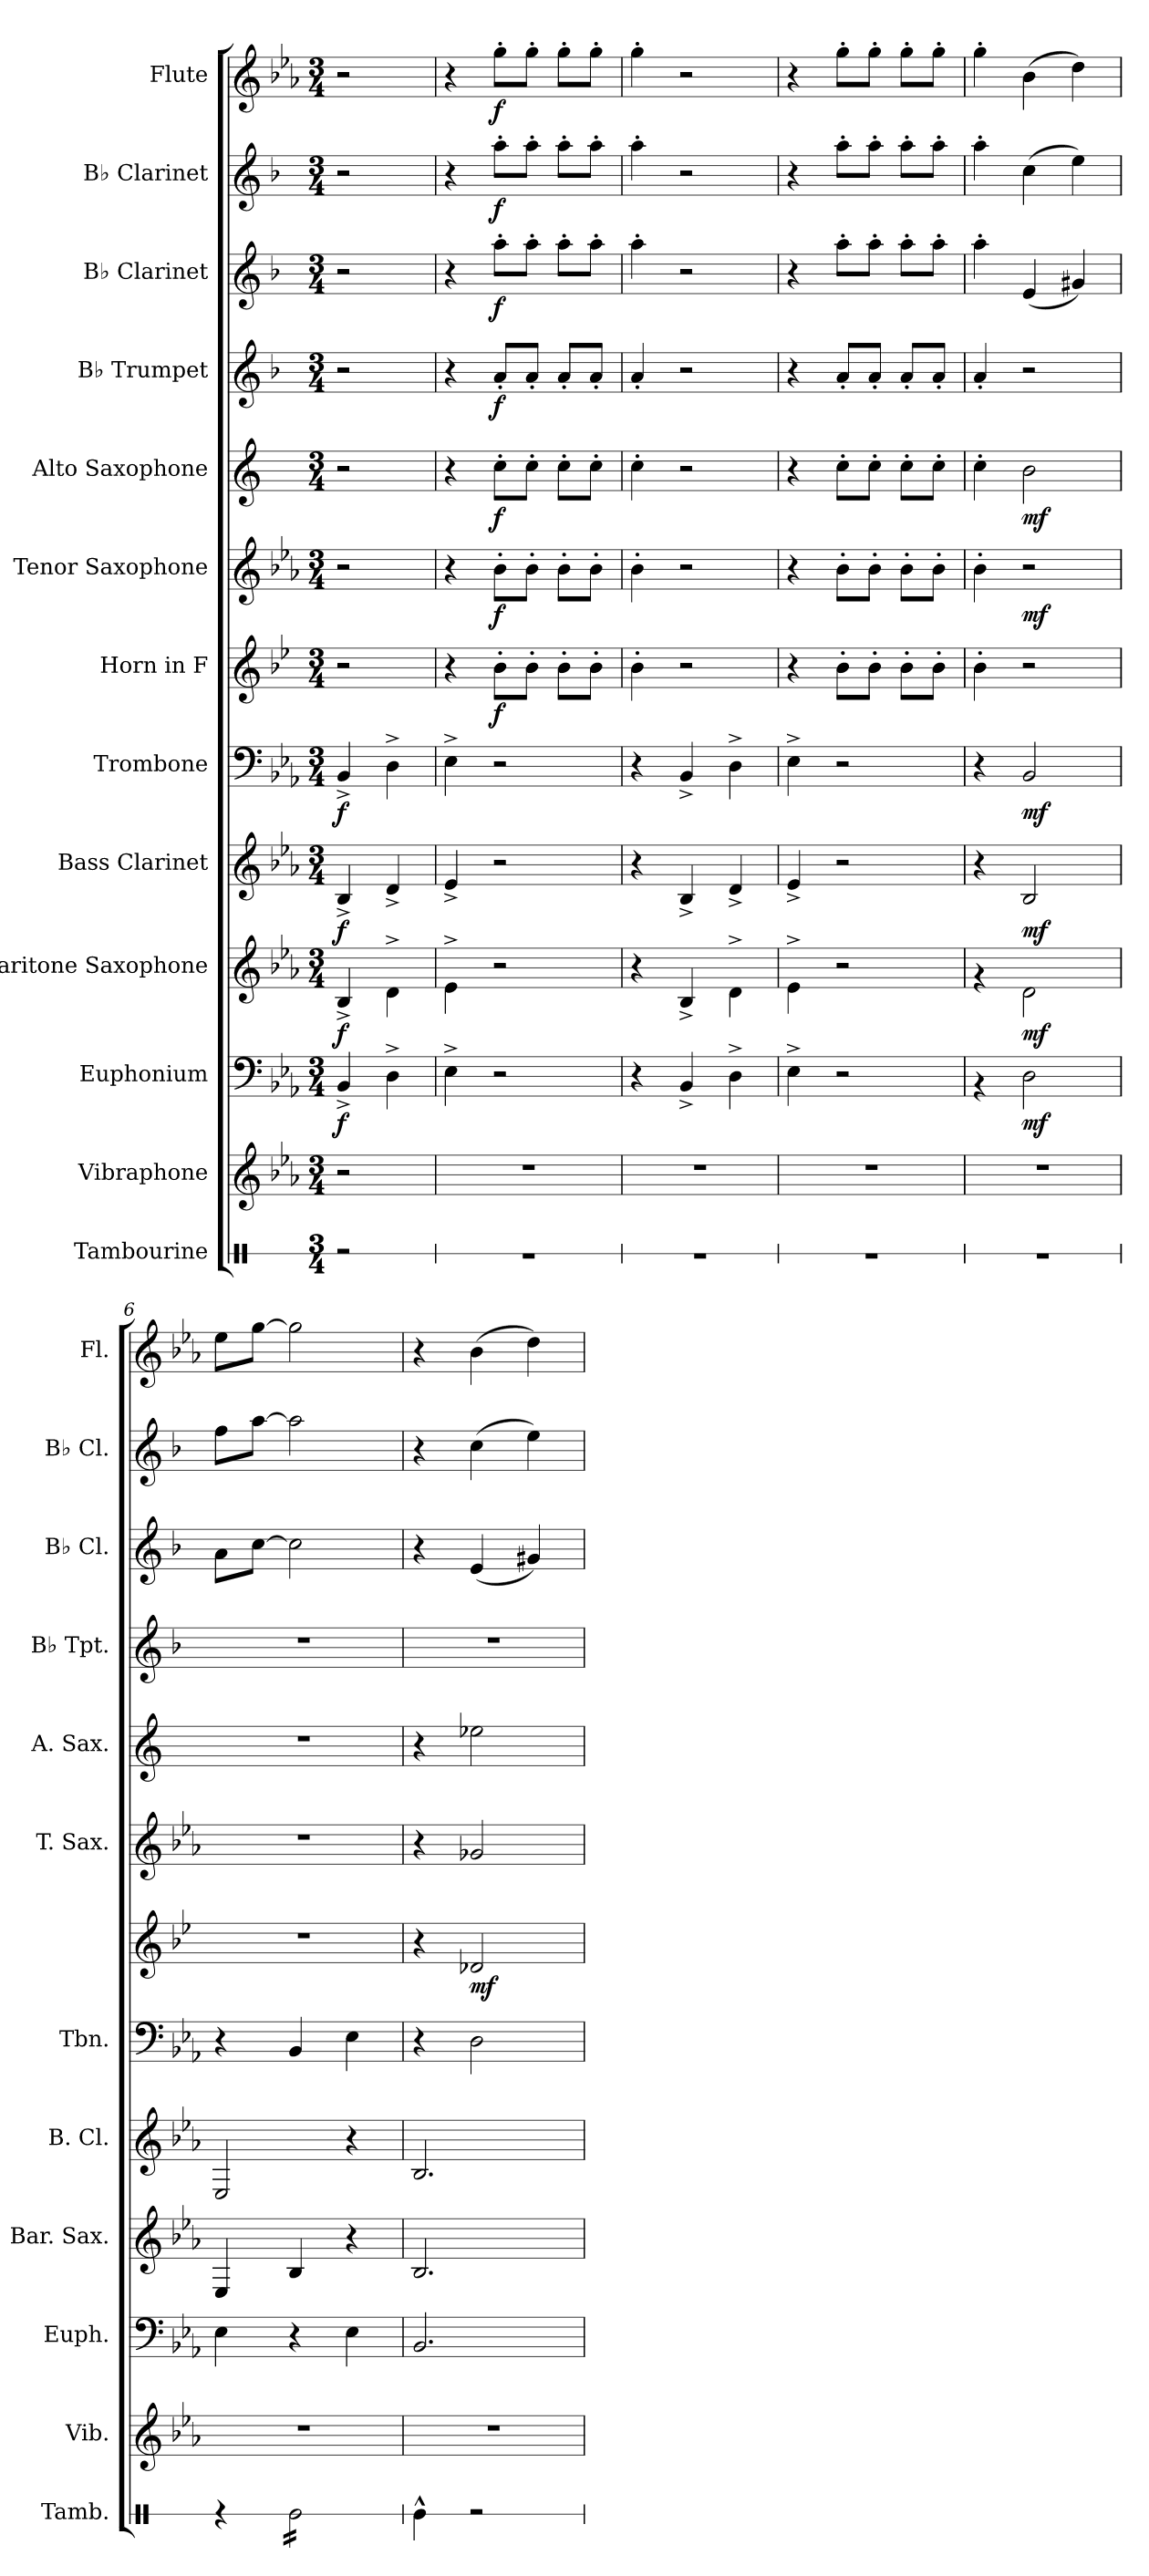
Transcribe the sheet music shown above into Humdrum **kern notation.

**kern	**kern	**kern	**dynam	**kern	**dynam	**kern	**dynam	**kern	**dynam	**kern	**dynam	**kern	**dynam	**kern	**dynam	**kern	**dynam	**kern	**dynam	**kern	**dynam	**kern	**dynam
*part13	*part12	*part11	*part11	*part10	*part10	*part9	*part9	*part8	*part8	*part7	*part7	*part6	*part6	*part5	*part5	*part4	*part4	*part3	*part3	*part2	*part2	*part1	*part1
*staff13	*staff12	*staff11	*staff11	*staff10	*staff10	*staff9	*staff9	*staff8	*staff8	*staff7	*staff7	*staff6	*staff6	*staff5	*staff5	*staff4	*staff4	*staff3	*staff3	*staff2	*staff2	*staff1	*staff1
*I"Tambourine	*I"Vibraphone	*I"Euphonium	*	*I"Baritone Saxophone	*	*I"Bass Clarinet	*	*I"Trombone	*	*I"Horn in F	*	*I"Tenor Saxophone	*	*I"Alto Saxophone	*	*I"B♭ Trumpet	*	*I"B♭ Clarinet	*	*I"B♭ Clarinet	*	*I"Flute	*
*I'Tamb.	*I'Vib.	*I'Euph.	*	*I'Bar. Sax.	*	*I'B. Cl.	*	*I'Tbn.	*	*	*	*I'T. Sax.	*	*I'A. Sax.	*	*I'B♭ Tpt.	*	*I'B♭ Cl.	*	*I'B♭ Cl.	*	*I'Fl.	*
*stria1	*	*	*	*	*	*	*	*	*	*	*	*	*	*	*	*	*	*	*	*	*	*	*
*clefX	*clefG2	*clefF4	*	*clefG2	*	*clefG2	*	*clefF4	*	*clefG2	*	*clefG2	*	*clefG2	*	*clefG2	*	*clefG2	*	*clefG2	*	*clefG2	*
*	*	*	*	*ITrd12c21	*	*ITrd8c14	*	*	*	*ITrd4c7	*	*ITrd8c14	*	*ITrd5c9	*	*ITrd1c2	*	*ITrd1c2	*	*ITrd1c2	*	*	*
*k[]	*k[b-e-a-]	*k[b-e-a-]	*	*k[b-e-a-]	*	*k[b-e-a-]	*	*k[b-e-a-]	*	*k[b-e-a-]	*	*k[b-e-a-]	*	*k[b-e-a-]	*	*k[b-e-a-]	*	*k[b-e-a-]	*	*k[b-e-a-]	*	*k[b-e-a-]	*
*M3/4	*M3/4	*M3/4	*	*M3/4	*	*M3/4	*	*M3/4	*	*M3/4	*	*M3/4	*	*M3/4	*	*M3/4	*	*M3/4	*	*M3/4	*	*M3/4	*
*MM200	*MM200	*MM200	*	*MM200	*	*MM200	*	*MM200	*	*MM200	*	*MM200	*	*MM200	*	*MM200	*	*MM200	*	*MM200	*	*MM200	*
=1	=1	=1	=1	=1	=1	=1	=1	=1	=1	=1	=1	=1	=1	=1	=1	=1	=1	=1	=1	=1	=1	=1	=1
!	!	!	!LO:DY:b	!	!LO:DY:b	!	!LO:DY:b	!	!LO:DY:b	!	!	!	!	!	!	!	!	!	!	!	!	!	!
2r	2r	4BB-^/	f	4BB-^/	f	4BB-^/	f	4BB-^/	f	2r	.	2r	.	2r	.	2r	.	2r	.	2r	.	2r	.
.	.	4D^\	.	4D^\	.	4D^/	.	4D^\	.	.	.	.	.	.	.	.	.	.	.	.	.	.	.
=2	=2	=2	=2	=2	=2	=2	=2	=2	=2	=2	=2	=2	=2	=2	=2	=2	=2	=2	=2	=2	=2	=2	=2
2.r	2.r	4E-^\	.	4E-^\	.	4E-^/	.	4E-^\	.	4r	.	4r	.	4r	.	4r	.	4r	.	4r	.	4r	.
!	!	!	!	!	!	!	!	!	!	!	!LO:DY:b	!	!LO:DY:b	!	!LO:DY:b	!	!LO:DY:b	!	!LO:DY:b	!	!LO:DY:b	!	!LO:DY:b
.	.	2r	.	2r	.	2r	.	2r	.	8e-'\L	f	8B-'\L	f	8e-'\L	f	8g'/L	f	8gg'\L	f	8gg'\L	f	8gg'\L	f
.	.	.	.	.	.	.	.	.	.	8e-'\J	.	8B-'\J	.	8e-'\J	.	8g'/J	.	8gg'\J	.	8gg'\J	.	8gg'\J	.
.	.	.	.	.	.	.	.	.	.	8e-'\L	.	8B-'\L	.	8e-'\L	.	8g'/L	.	8gg'\L	.	8gg'\L	.	8gg'\L	.
.	.	.	.	.	.	.	.	.	.	8e-'\J	.	8B-'\J	.	8e-'\J	.	8g'/J	.	8gg'\J	.	8gg'\J	.	8gg'\J	.
=3	=3	=3	=3	=3	=3	=3	=3	=3	=3	=3	=3	=3	=3	=3	=3	=3	=3	=3	=3	=3	=3	=3	=3
2.r	2.r	4r	.	4r	.	4r	.	4r	.	4e-'\	.	4B-'\	.	4e-'\	.	4g'/	.	4gg'\	.	4gg'\	.	4gg'\	.
.	.	4BB-^/	.	4BB-^/	.	4BB-^/	.	4BB-^/	.	2r	.	2r	.	2r	.	2r	.	2r	.	2r	.	2r	.
.	.	4D^\	.	4D^\	.	4D^/	.	4D^\	.	.	.	.	.	.	.	.	.	.	.	.	.	.	.
=4	=4	=4	=4	=4	=4	=4	=4	=4	=4	=4	=4	=4	=4	=4	=4	=4	=4	=4	=4	=4	=4	=4	=4
2.r	2.r	4E-^\	.	4E-^\	.	4E-^/	.	4E-^\	.	4r	.	4r	.	4r	.	4r	.	4r	.	4r	.	4r	.
.	.	2r	.	2r	.	2r	.	2r	.	8e-'\L	.	8B-'\L	.	8e-'\L	.	8g'/L	.	8gg'\L	.	8gg'\L	.	8gg'\L	.
.	.	.	.	.	.	.	.	.	.	8e-'\J	.	8B-'\J	.	8e-'\J	.	8g'/J	.	8gg'\J	.	8gg'\J	.	8gg'\J	.
.	.	.	.	.	.	.	.	.	.	8e-'\L	.	8B-'\L	.	8e-'\L	.	8g'/L	.	8gg'\L	.	8gg'\L	.	8gg'\L	.
.	.	.	.	.	.	.	.	.	.	8e-'\J	.	8B-'\J	.	8e-'\J	.	8g'/J	.	8gg'\J	.	8gg'\J	.	8gg'\J	.
=5	=5	=5	=5	=5	=5	=5	=5	=5	=5	=5	=5	=5	=5	=5	=5	=5	=5	=5	=5	=5	=5	=5	=5
2.r	2.r	4rBB	.	4rg	.	4r	.	4r	.	4e-'\	.	4B-'\	.	4e-'\	.	4g'/	.	4gg'\	.	4gg'\	.	4gg'\	.
!	!	!	!LO:DY:b	!	!LO:DY:b	!	!LO:DY:b	!	!LO:DY:b	!	!	!	!LO:DY:b	!	!LO:DY:b	!	!	!	!	!	!	!	!
.	.	2D\	mf	2D\	mf	2BB-/	mf	2BB-/	mf	2r	.	2r	mf	2d\	mf	2r	.	(4d/	.	(4b-\	.	(4b-\	.
.	.	.	.	.	.	.	.	.	.	.	.	.	.	.	.	.	.	4f#X/)	.	4dd\)	.	4dd\)	.
=6	=6	=6	=6	=6	=6	=6	=6	=6	=6	=6	=6	=6	=6	=6	=6	=6	=6	=6	=6	=6	=6	=6	=6
4r	2.r	4E-\	.	4EE-/	.	2EE-/	.	4r	.	2.r	.	2.r	.	2.r	.	2.r	.	8g\L	.	8ee-\L	.	8ee-\L	.
.	.	.	.	.	.	.	.	.	.	.	.	.	.	.	.	.	.	[8b-\J	.	[8gg\J	.	[8gg\J	.
*tremolo	*	*	*	*	*	*	*	*	*	*	*	*	*	*	*	*	*	*	*	*	*	*	*
16Re\LL	.	4r	.	4BB-/	.	.	.	4BB-/	.	.	.	.	.	.	.	.	.	2b-\]	.	2gg\]	.	2gg\]	.
16Re\	.	.	.	.	.	.	.	.	.	.	.	.	.	.	.	.	.	.	.	.	.	.	.
16Re\	.	.	.	.	.	.	.	.	.	.	.	.	.	.	.	.	.	.	.	.	.	.	.
16Re\	.	.	.	.	.	.	.	.	.	.	.	.	.	.	.	.	.	.	.	.	.	.	.
16Re\	.	4E-\	.	4r	.	4r	.	4E-\	.	.	.	.	.	.	.	.	.	.	.	.	.	.	.
16Re\	.	.	.	.	.	.	.	.	.	.	.	.	.	.	.	.	.	.	.	.	.	.	.
16Re\	.	.	.	.	.	.	.	.	.	.	.	.	.	.	.	.	.	.	.	.	.	.	.
16Re\JJ	.	.	.	.	.	.	.	.	.	.	.	.	.	.	.	.	.	.	.	.	.	.	.
*Xtremolo	*	*	*	*	*	*	*	*	*	*	*	*	*	*	*	*	*	*	*	*	*	*	*
=7	=7	=7	=7	=7	=7	=7	=7	=7	=7	=7	=7	=7	=7	=7	=7	=7	=7	=7	=7	=7	=7	=7	=7
4Re^^\	2.r	2.BB-/	.	2.BB-/	.	2.BB-/	.	4r	.	4r	.	4r	.	4r	.	2.r	.	4r	.	4r	.	4r	.
!	!	!	!	!	!	!	!	!	!	!	!LO:DY:b	!	!	!	!	!	!	!	!	!	!	!	!
2r	.	.	.	.	.	.	.	2D\	.	2G-X/	mf	2G-X/	.	2g-X\	.	.	.	(4d/	.	(4b-\	.	(4b-\	.
.	.	.	.	.	.	.	.	.	.	.	.	.	.	.	.	.	.	4f#X/)	.	4dd\)	.	4dd\)	.
=	=	=	=	=	=	=	=	=	=	=	=	=	=	=	=	=	=	=	=	=	=	=	=
*-	*-	*-	*-	*-	*-	*-	*-	*-	*-	*-	*-	*-	*-	*-	*-	*-	*-	*-	*-	*-	*-	*-	*-
